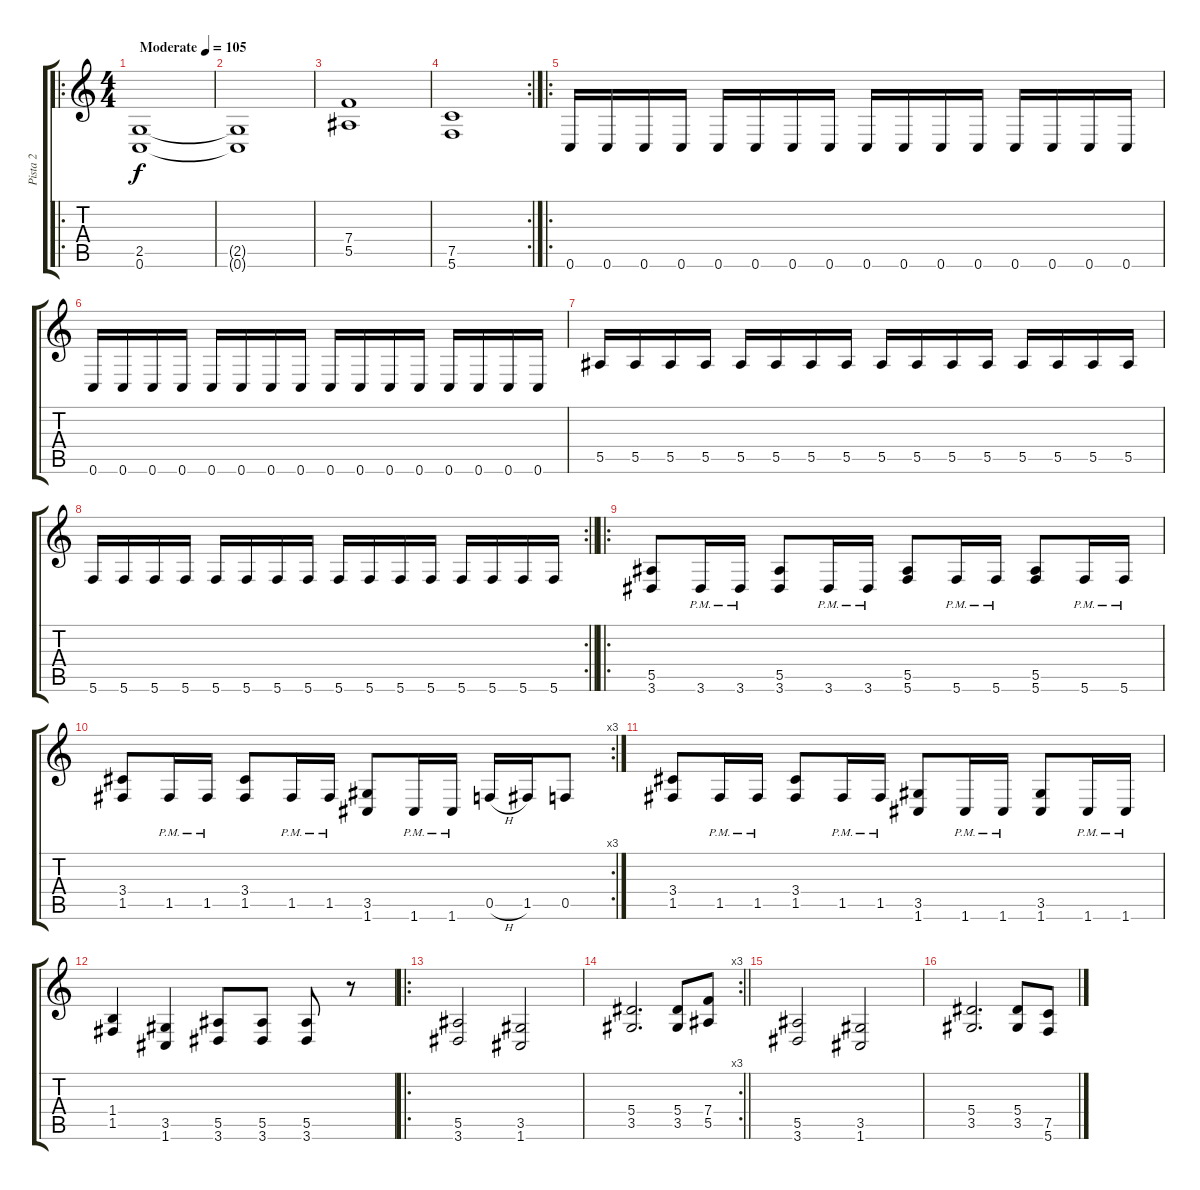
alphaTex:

\track ("Pista 2" "Pista 2") {instrument distortionguitar}
\staff {score tabs}
\tuning (C4 G3 Eb3 Bb2 F2 C2) {hide}
\ro
\ts (4 4)
\tempo (105 "Moderate")
\clef g2
\ks c
(2.5 0.6).1{dy f instrument distortionguitar} |
(2.5{t} 0.6{t}).1 |
(7.4 5.5).1 |
\rc 2
(7.5 5.6).1 |
\ro
0.6.16 0.6.16 0.6.16 0.6.16 0.6.16 0.6.16 0.6.16 0.6.16 0.6.16 0.6.16 0.6.16 0.6.16 0.6.16 0.6.16 0.6.16 0.6.16 |
0.6.16 0.6.16 0.6.16 0.6.16 0.6.16 0.6.16 0.6.16 0.6.16 0.6.16 0.6.16 0.6.16 0.6.16 0.6.16 0.6.16 0.6.16 0.6.16 |
5.5.16 5.5.16 5.5.16 5.5.16 5.5.16 5.5.16 5.5.16 5.5.16 5.5.16 5.5.16 5.5.16 5.5.16 5.5.16 5.5.16 5.5.16 5.5.16 |
\rc 2
\barLineRight lightlight
5.6.16 5.6.16 5.6.16 5.6.16 5.6.16 5.6.16 5.6.16 5.6.16 5.6.16 5.6.16 5.6.16 5.6.16 5.6.16 5.6.16 5.6.16 5.6.16 |
\ro
(5.5 3.6).8 3.6{pm}.16 3.6{pm}.16 (5.5 3.6).8 3.6{pm}.16 3.6{pm}.16 (5.5 5.6).8 5.6{pm}.16 5.6{pm}.16 (5.5 5.6).8 5.6{pm}.16 5.6{pm}.16 |
\rc 3
(3.4 1.5).8 1.5{pm}.16 1.5{pm}.16 (3.4 1.5).8 1.5{pm}.16 1.5{pm}.16 (3.5 1.6).8 1.6{pm}.16 1.6{pm}.16 0.5{h}.16 1.5.16 0.5.8 |
(3.4 1.5).8 1.5{pm}.16 1.5{pm}.16 (3.4 1.5).8 1.5{pm}.16 1.5{pm}.16 (3.5 1.6).8 1.6{pm}.16 1.6{pm}.16 (3.5 1.6).8 1.6{pm}.16 1.6{pm}.16 |
(1.4 1.5).4 (3.5 1.6).4 (5.5 3.6).8 (5.5 3.6).8 (5.5 3.6).8 r.8 |
\ro
(5.5 3.6).2 (3.5 1.6).2 |
\rc 3
\barLineRight lightlight
(5.4 3.5).2{d} (5.4 3.5).8 (7.4 5.5).8 |
(5.5 3.6).2 (3.5 1.6).2 |
(5.4 3.5).2{d} (5.4 3.5).8 (7.5 5.6).8
